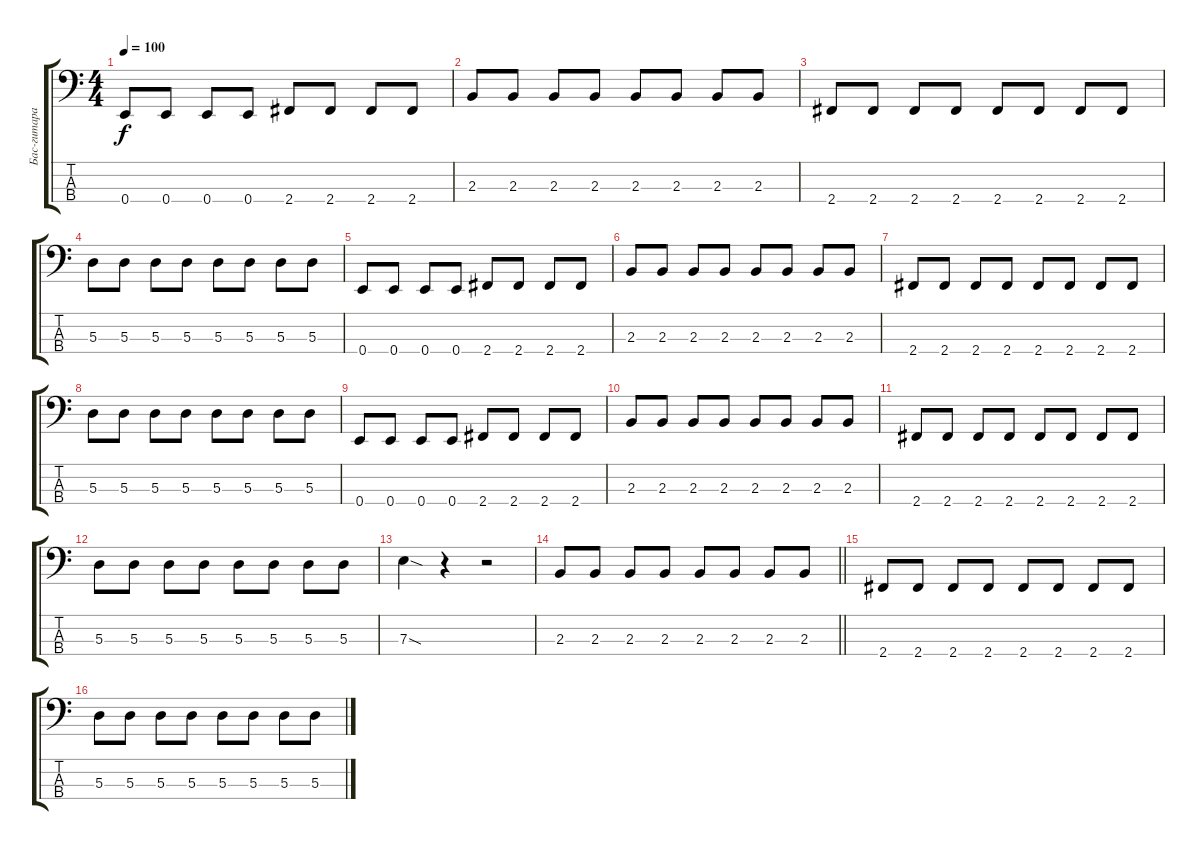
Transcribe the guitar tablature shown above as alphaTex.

\track ("Бас-гитара" "Бас-гитара") {instrument electricbasspick}
\staff {score tabs}
\tuning (G2 D2 A1 E1) {hide}
\ts (4 4)
\tempo 100
\clef f4
\ks c
0.4.8{dy f} 0.4.8 0.4.8 0.4.8 2.4.8 2.4.8 2.4.8 2.4.8 |
2.3.8 2.3.8 2.3.8 2.3.8 2.3.8 2.3.8 2.3.8 2.3.8 |
2.4.8 2.4.8 2.4.8 2.4.8 2.4.8 2.4.8 2.4.8 2.4.8 |
5.3.8 5.3.8 5.3.8 5.3.8 5.3.8 5.3.8 5.3.8 5.3.8 |
0.4.8 0.4.8 0.4.8 0.4.8 2.4.8 2.4.8 2.4.8 2.4.8 |
2.3.8 2.3.8 2.3.8 2.3.8 2.3.8 2.3.8 2.3.8 2.3.8 |
2.4.8 2.4.8 2.4.8 2.4.8 2.4.8 2.4.8 2.4.8 2.4.8 |
5.3.8 5.3.8 5.3.8 5.3.8 5.3.8 5.3.8 5.3.8 5.3.8 |
0.4.8 0.4.8 0.4.8 0.4.8 2.4.8 2.4.8 2.4.8 2.4.8 |
2.3.8 2.3.8 2.3.8 2.3.8 2.3.8 2.3.8 2.3.8 2.3.8 |
2.4.8 2.4.8 2.4.8 2.4.8 2.4.8 2.4.8 2.4.8 2.4.8 |
5.3.8 5.3.8 5.3.8 5.3.8 5.3.8 5.3.8 5.3.8 5.3.8 |
7.3{sod}.4 r.4 r.2 |
\barLineRight lightlight
2.3.8 2.3.8 2.3.8 2.3.8 2.3.8 2.3.8 2.3.8 2.3.8 |
2.4.8 2.4.8 2.4.8 2.4.8 2.4.8 2.4.8 2.4.8 2.4.8 |
5.3.8 5.3.8 5.3.8 5.3.8 5.3.8 5.3.8 5.3.8 5.3.8
